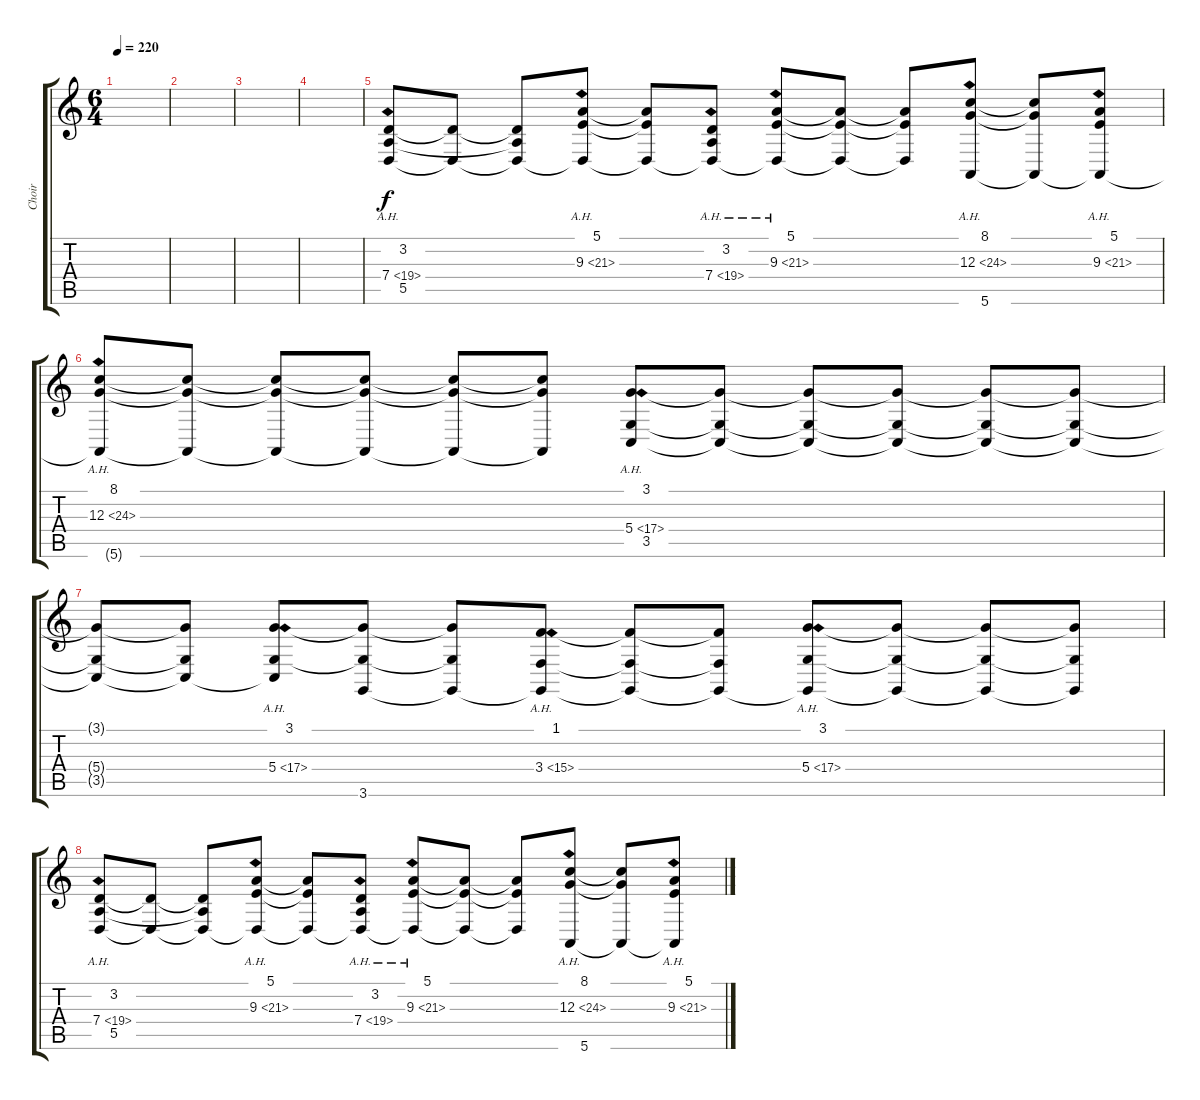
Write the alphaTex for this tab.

\track ("Choir" "Choir") {instrument choiraahs}
\staff {score tabs}
\tuning (E4 B3 G3 D3 A2 E2) {hide}
\ts (6 4)
\tempo 220
\clef g2
\ks c
|
|
|
|
(3.2 7.4{ah 12} 5.5).8 (3.2{t} 5.5{t}).8 (3.2{t} 7.4{t} 5.5{t}).8 (5.1 9.3{ah 12} 5.5{t}).8 (5.1{t} 9.3{t} 5.5{t}).8 (3.2 7.4{ah 12} 5.5{t}).8 (5.1 9.3{ah 12} 5.5{t}).8 (5.1{t} 9.3{t} 5.5{t}).8 (5.1{t} 9.3{t} 5.5{t}).8 (8.1 12.3{ah 12} 5.6).8 (8.1{t} 12.3{t} 5.6{t}).8 (5.1 9.3{ah 12} 5.6{t}).8 |
(8.1 12.3{ah 12} 5.6{t}).8 (8.1{t} 12.3{t} 5.6{t}).8 (8.1{t} 12.3{t} 5.6{t}).8 (8.1{t} 12.3{t} 5.6{t}).8 (8.1{t} 12.3{t} 5.6{t}).8 (8.1{t} 12.3{t} 5.6{t}).8 (3.1 5.4{ah 12} 3.5).8 (3.1{t} 5.4{t} 3.5{t}).8 (3.1{t} 5.4{t} 3.5{t}).8 (3.1{t} 5.4{t} 3.5{t}).8 (3.1{t} 5.4{t} 3.5{t}).8 (3.1{t} 5.4{t} 3.5{t}).8 |
(3.1{t} 5.4{t} 3.5{t}).8 (3.1{t} 5.4{t} 3.5{t}).8 (3.1 5.4{ah 12} 3.5{t}).8 (3.1{t} 5.4{t} 3.6).8 (3.1{t} 5.4{t} 3.6{t}).8 (1.1 3.4{ah 12} 3.6{t}).8 (1.1{t} 3.4{t} 3.6{t}).8 (1.1{t} 3.4{t} 3.6{t}).8 (3.1 5.4{ah 12} 3.6{t}).8 (3.1{t} 5.4{t} 3.6{t}).8 (3.1{t} 5.4{t} 3.6{t}).8 (3.1{t} 5.4{t} 3.6{t}).8 |
(3.2 7.4{ah 12} 5.5).8 (3.2{t} 5.5{t}).8 (3.2{t} 7.4{t} 5.5{t}).8 (5.1 9.3{ah 12} 5.5{t}).8 (5.1{t} 9.3{t} 5.5{t}).8 (3.2 7.4{ah 12} 5.5{t}).8 (5.1 9.3{ah 12} 5.5{t}).8 (5.1{t} 9.3{t} 5.5{t}).8 (5.1{t} 9.3{t} 5.5{t}).8 (8.1 12.3{ah 12} 5.6).8 (8.1{t} 12.3{t} 5.6{t}).8 (5.1 9.3{ah 12} 5.6{t}).8
